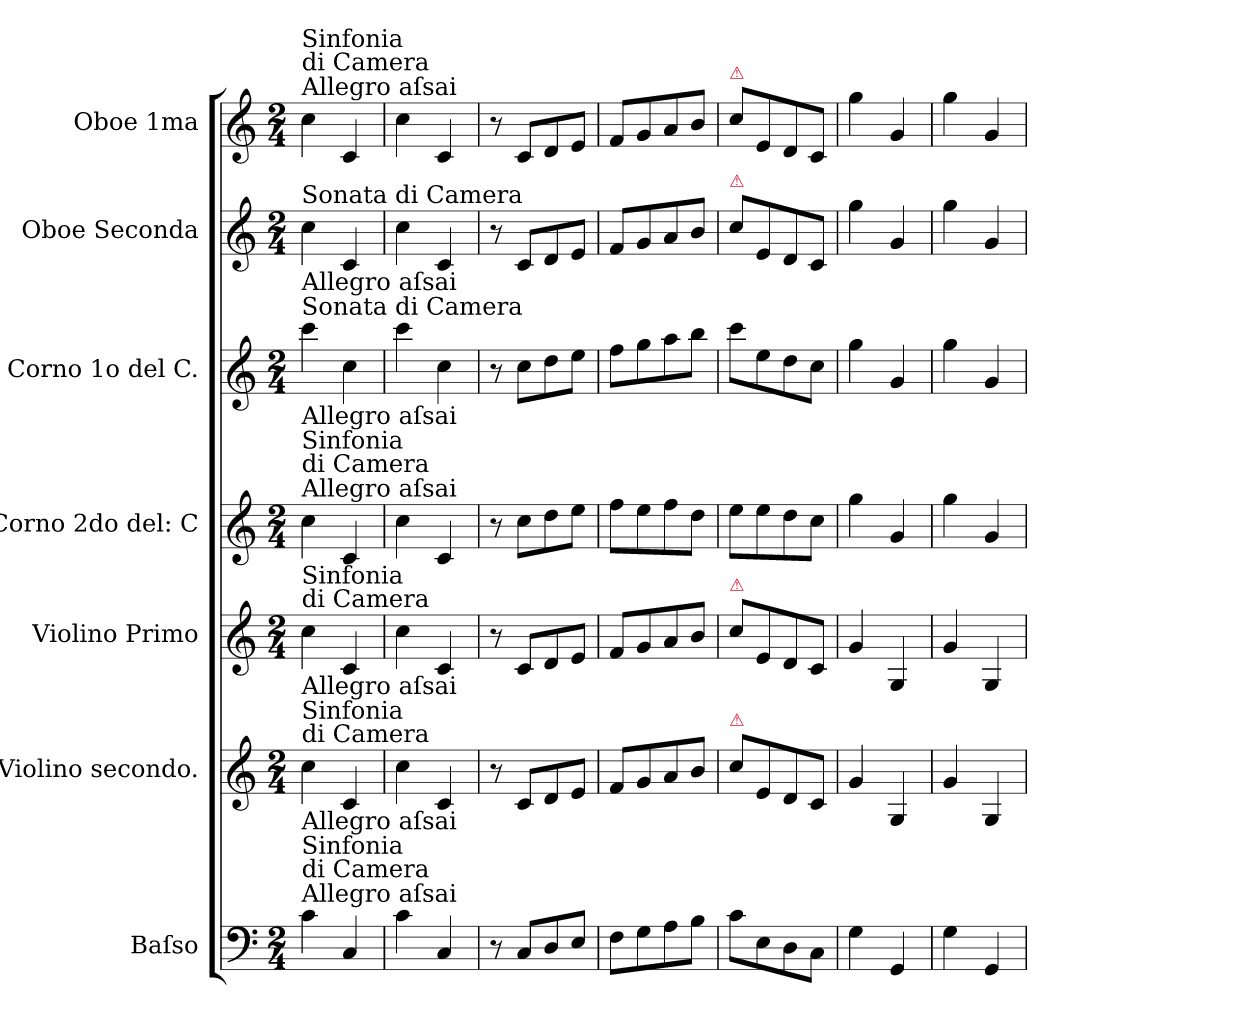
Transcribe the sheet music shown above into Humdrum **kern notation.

**kern	**kern	**kern	**kern	**kern	**kern	**kern
*part7	*part6	*part5	*part4	*part3	*part2	*part1
*staff7	*staff6	*staff5	*staff4	*staff3	*staff2	*staff1
*I"Baſso	*I"Violino secondo.	*I"Violino Primo	*I"Corno 2do del: C	*I"Corno 1o del C.	*I"Oboe Seconda	*I"Oboe 1ma
*I'B	*I'Vl 2	*I'Vl 1	*I'Cor 2	*I'Cor 1	*I'Ob 2	*I'Ob 1
*clefF4	*clefG2	*clefG2	*clefG2	*clefG2	*clefG2	*clefG2
*k[]	*k[]	*k[]	*k[]	*k[]	*k[]	*k[]
*M2/4	*M2/4	*M2/4	*M2/4	*M2/4	*M2/4	*M2/4
=1	=1	=1	=1	=1	=1	=1
!	!	!	!	!	!	!LO:TX:a:t=Allegro aſsai
!	!	!	!	!	!	!LO:TX:a:t=Sinfonia \ndi Camera
!	!	!	!	!	!LO:TX:b:t=Allegro aſsai	!
!	!	!	!	!	!LO:TX:a:t=Sonata di Camera	!
!	!	!	!	!LO:TX:b:t=Allegro aſsai	!	!
!	!	!	!	!LO:TX:a:t=Sonata di Camera	!	!
!	!	!	!LO:TX:a:t=Allegro aſsai	!	!	!
!	!	!	!LO:TX:a:t=Sinfonia \ndi Camera	!	!	!
!	!	!LO:TX:b:t=Allegro aſsai	!	!	!	!
!	!	!LO:TX:a:t=Sinfonia \ndi Camera	!	!	!	!
!	!LO:TX:b:t=Allegro aſsai	!	!	!	!	!
!	!LO:TX:a:t=Sinfonia \ndi Camera	!	!	!	!	!
!LO:TX:a:t=Allegro aſsai	!	!	!	!	!	!
!LO:TX:a:t=Sinfonia \ndi Camera	!	!	!	!	!	!
4c\	4cc\	4cc\	4cc\	4ccc\	4cc\	4cc\
4C/	4c/	4c/	4c/	4cc\	4c/	4c/
=2	=2	=2	=2	=2	=2	=2
4c\	4cc\	4cc\	4cc\	4ccc\	4cc\	4cc\
4C/	4c/	4c/	4c/	4cc\	4c/	4c/
=3	=3	=3	=3	=3	=3	=3
8r	8r	8r	8r	8r	8r	8r
8C/L	8c/L	8c/L	8cc\L	8cc\L	8c/L	8c/L
8D/	8d/	8d/	8dd\	8dd\	8d/	8d/
8E/J	8e/J	8e/J	8ee\J	8ee\J	8e/J	8e/J
=4	=4	=4	=4	=4	=4	=4
8F\L	8f/L	8f/L	8ff\L	8ff\L	8f/L	8f/L
8G\	8g/	8g/	8ee\	8gg\	8g/	8g/
8A\	8a/	8a/	8ff\	8aa\	8a/	8a/
8B\J	8b/J	8b/J	8dd\J	8bb\J	8b/J	8b/J
=5	=5	=5	=5	=5	=5	=5
!	!	!	!	!	!	!LO:TX:a:color=crimson:t=⚠
!	!	!	!	!	!LO:TX:a:color=crimson:t=⚠	!
!	!	!LO:TX:a:color=crimson:t=⚠	!	!	!	!
!	!LO:TX:a:color=crimson:t=⚠	!	!	!	!	!
8c\L	8cc\L	8cc\L	8ee\L	8ccc\L	8cc\L	8cc\L
8E\	8e/	8e/	8ee\	8ee\	8e/	8e/
8D\	8d/	8d/	8dd\	8dd\	8d/	8d/
8C\J	8c/J	8c/J	8cc\J	8cc\J	8c/J	8c/J
=6	=6	=6	=6	=6	=6	=6
4G\	4g/	4g/	4gg\	4gg\	4gg\	4gg\
4GG/	4G/	4G/	4g/	4g/	4g/	4g/
=7	=7	=7	=7	=7	=7	=7
4G\	4g/	4g/	4gg\	4gg\	4gg\	4gg\
4GG/	4G/	4G/	4g/	4g/	4g/	4g/
=	=	=	=	=	=	=
*-	*-	*-	*-	*-	*-	*-
